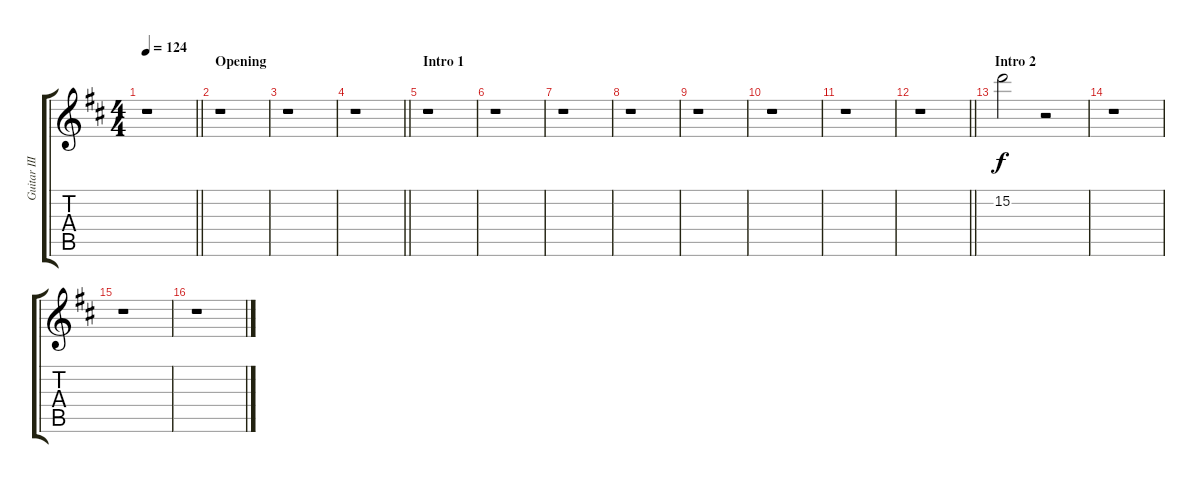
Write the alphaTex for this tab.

\track ("Guitar III (Aiji, Jun)" "Guitar III") {instrument distortionguitar}
\staff {score tabs}
\tuning (E4 B3 G3 D3 A2 E2) {hide}
\ts (4 4)
\tempo 124
\clef g2
\barLineRight lightlight
\ks d
r.1{dy f instrument distortionguitar} |
\section ("" "Opening")
r.1 |
r.1 |
\barLineRight lightlight
r.1 |
\section ("" "Intro 1")
r.1 |
r.1 |
r.1 |
r.1 |
r.1 |
r.1 |
r.1 |
\barLineRight lightlight
r.1 |
\section ("" "Intro 2")
15.2.2{instrument electricguitarjazz} r.2 |
r.1 |
r.1 |
r.1
